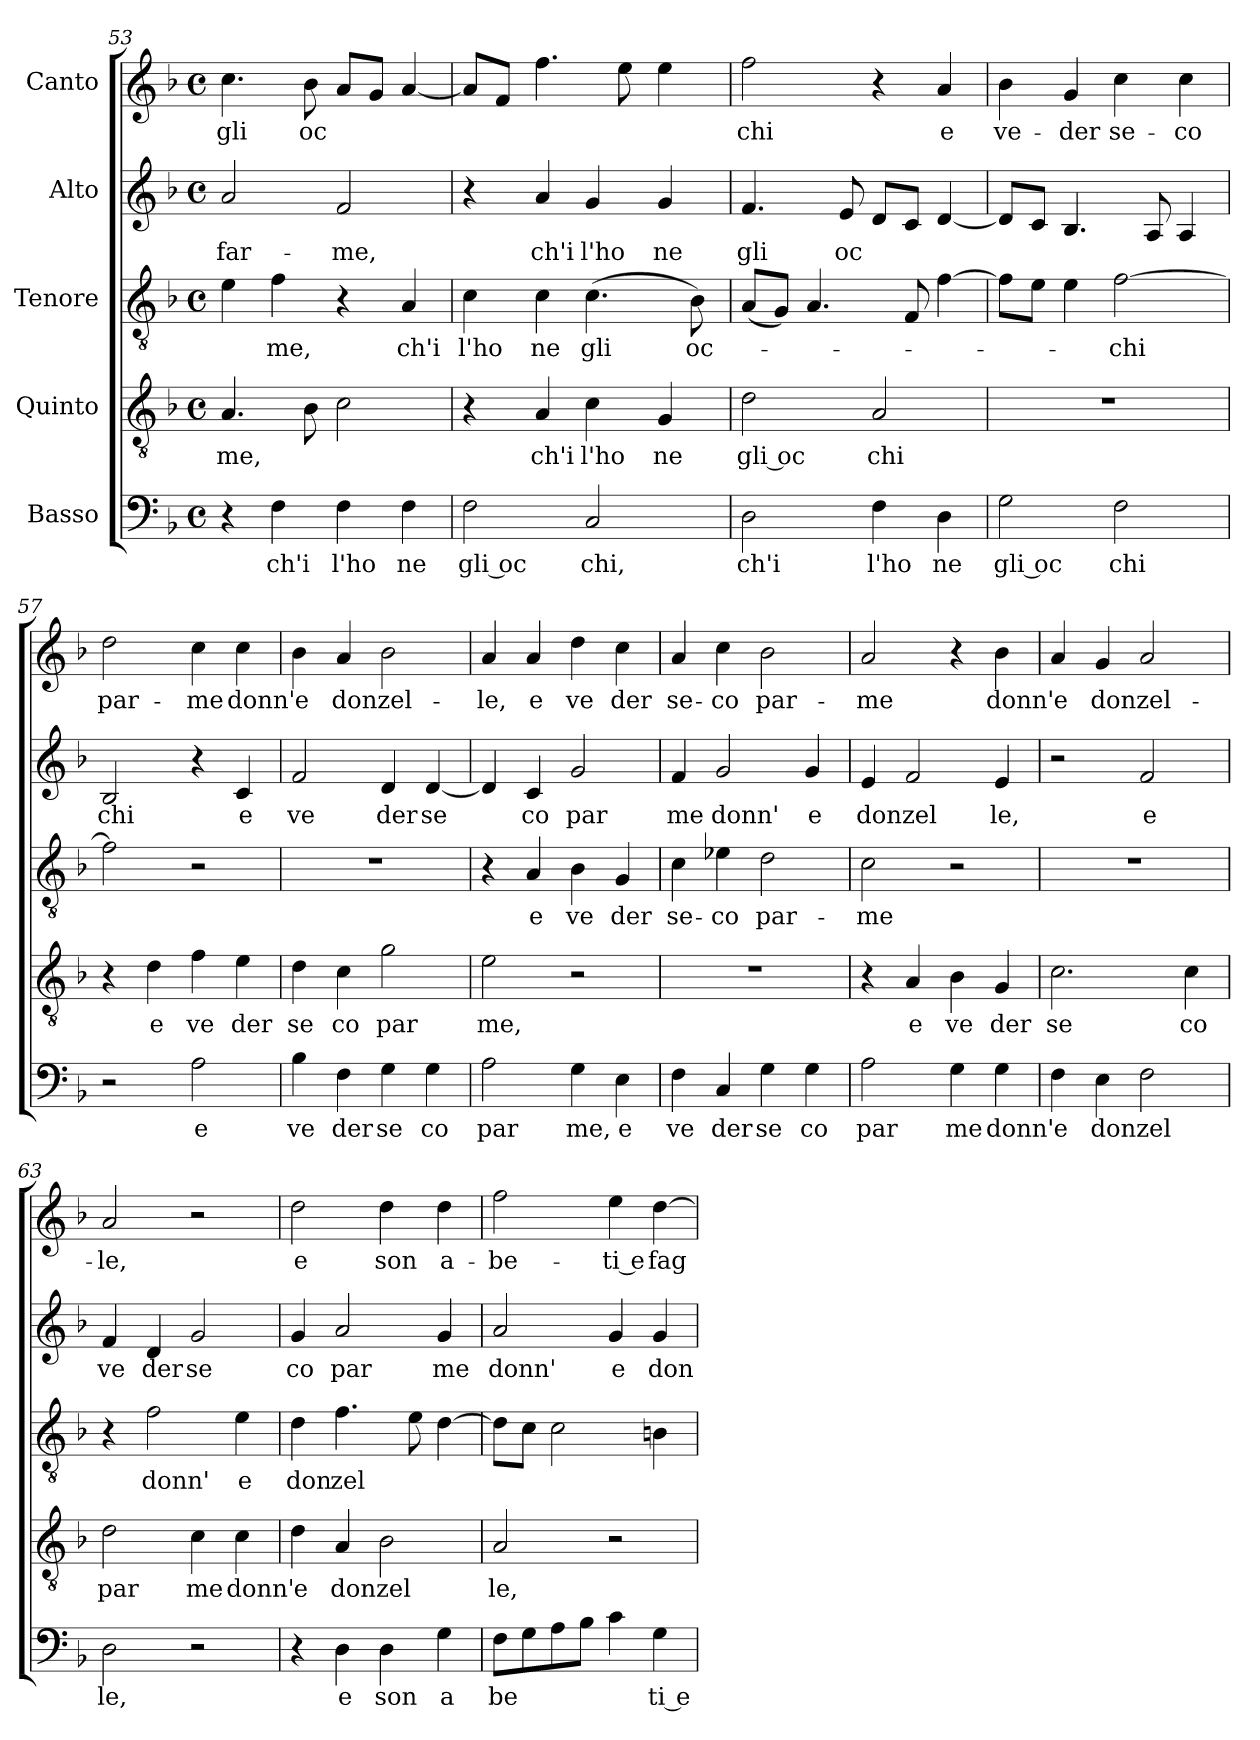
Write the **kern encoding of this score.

**kern	**text	**kern	**text	**kern	**text	**kern	**text	**kern	**text
*part5	*part5	*part4	*part4	*part3	*part3	*part2	*part2	*part1	*part1
*staff5	*staff5	*staff4	*staff4	*staff3	*staff3	*staff2	*staff2	*staff1	*staff1
*I"Basso	*	*I"Quinto	*	*I"Tenore	*	*I"Alto	*	*I"Canto	*
*clefF4	*	*clefGv2	*	*clefGv2	*	*clefG2	*	*clefG2	*
*k[b-]	*	*k[b-]	*	*k[b-]	*	*k[b-]	*	*k[b-]	*
*F:	*	*F:	*	*F:	*	*F:	*	*F:	*
*M4/4	*	*M4/4	*	*M4/4	*	*M4/4	*	*M4/4	*
*met(c)	*	*met(c)	*	*met(c)	*	*met(c)	*	*met(c)	*
=53	=53	=53	=53	=53	=53	=53	=53	=53	=53
!	!	!	!LO:LY:b	!	!	!	!LO:LY:b:cj	!	!LO:LY:b
4r	.	4.A/	-me,	4e\	.	2a/	far-	4.cc\	gli
!	!LO:LY:b:cj	!	!	!	!LO:LY:b:cj	!	!	!	!
4F\	ch'i	.	.	4f\	me,	.	.	.	.
!	!	!	!	!	!	!	!	!	!LO:LY:b:rj
.	.	8B-\	.	.	.	.	.	8b-\	oc
!	!LO:LY:b:cj	!	!	!	!	!	!LO:LY:b:cj	!	!
4F\	l'ho	2c\	.	4r	.	2f/	-me,	8a/L	.
.	.	.	.	.	.	.	.	8g/J	.
!	!LO:LY:b:cj	!	!	!	!LO:LY:b:cj	!	!	!	!
4F\	ne	.	.	4A/	ch'i	.	.	[>4a/	.
!!LO:LB:g=z
=54	=54	=54	=54	=54	=54	=54	=54	=54	=54
!	!LO:LY:b:rj	!	!	!	!LO:LY:b:cj	!	!	!	!
*	*	*	*	*	*	*	*	*^	*
2F\	gli oc	4r	.	4c\	l'ho	4r	.	8a/L]	8ryy	.
.	.	.	.	.	.	.	.	8f/J	64ryy	.
.	.	.	.	.	.	.	.	.	2ryy	.
!	!	!	!LO:LY:b:cj	!	!LO:LY:b:cj	!	!LO:LY:b:cj	!	!	!
.	.	4A/	ch'i	4c\	ne	4a/	ch'i	4.ff\	.	.
!	!LO:LY:b:cj	!	!LO:LY:b:cj	!	!LO:LY:b	!	!LO:LY:b:cj	!	!	!
2C/	chi,	4c\	l'ho	(<4.c\	gli	4g/	l'ho	.	.	.
.	.	.	.	.	.	.	.	8ee\	.	.
.	.	.	.	.	.	.	.	.	4ryy	.
!	!	!	!LO:LY:b:cj	!	!	!	!LO:LY:b:cj	!	!	!
.	.	4G/	ne	.	.	4g/	ne	4ee\	.	.
!	!	!	!	!	!LO:LY:b:rj	!	!	!	!	!
.	.	.	.	8B-\)	oc-	.	.	.	.	.
.	.	.	.	.	.	.	.	.	16..ryy	.
=55	=55	=55	=55	=55	=55	=55	=55	=55	=55	=55
!	!LO:LY:b:cj	!	!LO:LY:b:rj	!	!	!	!LO:LY:b	!	!	!LO:LY:b:cj
*	*	*	*	*	*	*	*	*v	*v	*
2D\	ch'i	2d\	gli oc	(>8A/L	.	4.f/	gli	2ff\	chi
.	.	.	.	8G/J)	.	.	.	.	.
.	.	.	.	4.A/	.	.	.	.	.
!	!	!	!	!	!	!	!LO:LY:b:rj	!	!
.	.	.	.	.	.	8e/	oc	.	.
!	!LO:LY:b:cj	!	!LO:LY:b:cj	!	!	!	!	!	!
4F\	l'ho	2A/	chi	.	.	8d/L	.	4r	.
.	.	.	.	8F/	.	8c/J	.	.	.
!	!LO:LY:b:cj	!	!	!	!	!	!	!	!LO:LY:b:cj
4D\	ne	.	.	[>4f\	.	[<4d/	.	4a/	e
=56	=56	=56	=56	=56	=56	=56	=56	=56	=56
!	!LO:LY:b:rj	!	!	!	!	!	!	!	!LO:LY:b:cj
2G\	gli oc	1r	.	8f\L]	.	8d/L]	.	4b-\	ve-
.	.	.	.	8e\J	.	8c/J	.	.	.
!	!	!	!	!	!	!	!	!	!LO:LY:b:cj
.	.	.	.	4e\	.	4.B-/	.	4g/	-der
!	!LO:LY:b:cj	!	!	!	!LO:LY:b	!	!	!	!LO:LY:b:cj
2F\	chi	.	.	[>2f\	-chi	.	.	4cc\	se-
.	.	.	.	.	.	8A/	.	.	.
!	!	!	!	!	!	!	!	!	!LO:LY:b:cj
.	.	.	.	.	.	4A/	.	4cc\	-co
=57	=57	=57	=57	=57	=57	=57	=57	=57	=57
!	!	!	!	!	!	!	!LO:LY:b:cj	!	!LO:LY:b:cj
2r	.	4r	.	2f\]	.	2B-/	chi	2dd\	par-
!	!	!	!LO:LY:b:cj	!	!	!	!	!	!
.	.	4d\	e	.	.	.	.	.	.
!	!LO:LY:b:cj	!	!LO:LY:b:cj	!	!	!	!	!	!LO:LY:b:cj
2A\	e	4f\	ve	2r	.	4r	.	4cc\	-me
!	!	!	!LO:LY:b:cj	!	!	!	!LO:LY:b:cj	!	!LO:LY:b:cj
.	.	4e\	der	.	.	4c/	e	4cc\	donn'
=58	=58	=58	=58	=58	=58	=58	=58	=58	=58
!	!LO:LY:b:cj	!	!LO:LY:b:cj	!	!	!	!LO:LY:b:cj	!	!LO:LY:b:cj
4B-\	ve	4d\	se	1r	.	2f/	ve	4b-\	e
!	!LO:LY:b:cj	!	!LO:LY:b:cj	!	!	!	!	!	!LO:LY:b:cj
4F\	der	4c\	co	.	.	.	.	4a/	donzel-
!	!LO:LY:b:cj	!	!LO:LY:b:cj	!	!	!	!LO:LY:b:cj	!	!
4G\	se	2g\	par	.	.	4d/	der	2b-\	.
!	!LO:LY:b:cj	!	!	!	!	!	!LO:LY:b:cj	!	!
4G\	co	.	.	.	.	[<4d/	se	.	.
=59	=59	=59	=59	=59	=59	=59	=59	=59	=59
!	!LO:LY:b:cj	!	!LO:LY:b:cj	!	!	!	!	!	!LO:LY:b:cj
2A\	par	2e\	me,	4r	.	4d/]	.	4a/	-le,
!	!	!	!	!	!LO:LY:b:cj	!	!LO:LY:b:cj	!	!LO:LY:b:cj
.	.	.	.	4A/	e	4c/	co	4a/	e
!	!LO:LY:b:cj	!	!	!	!LO:LY:b:cj	!	!LO:LY:b:cj	!	!LO:LY:b:cj
4G\	me,	2r	.	4B-\	ve	2g/	par	4dd\	ve
!	!LO:LY:b:cj	!	!	!	!LO:LY:b:cj	!	!	!	!LO:LY:b:cj
4E\	e	.	.	4G/	der	.	.	4cc\	der
=60	=60	=60	=60	=60	=60	=60	=60	=60	=60
!	!LO:LY:b:cj	!	!	!	!LO:LY:b:cj	!	!LO:LY:b:cj	!	!LO:LY:b:cj
4F\	ve	1r	.	4c\	se-	4f/	me	4a/	se-
!	!LO:LY:b:cj	!	!	!	!LO:LY:b:cj	!	!LO:LY:b:cj	!	!LO:LY:b:cj
4C/	der	.	.	4e-X\	-co	2g/	donn'	4cc\	-co
!	!LO:LY:b:cj	!	!	!	!LO:LY:b:cj	!	!	!	!LO:LY:b:cj
4G\	se	.	.	2d\	par-	.	.	2b-\	par-
!	!LO:LY:b:cj	!	!	!	!	!	!LO:LY:b:cj	!	!
4G\	co	.	.	.	.	4g/	e	.	.
!!LO:PB:g=z
=61	=61	=61	=61	=61	=61	=61	=61	=61	=61
!	!LO:LY:b:cj	!	!	!	!LO:LY:b:cj	!	!LO:LY:b:cj	!	!LO:LY:b:cj
2A\	par	4r	.	2c\	-me	4e/	donzel	2a/	-me
!	!	!	!LO:LY:b:cj	!	!	!	!	!	!
.	.	4A/	e	.	.	2f/	.	.	.
!	!LO:LY:b:cj	!	!LO:LY:b:cj	!	!	!	!	!	!
4G\	me	4B-\	ve	2r	.	.	.	4r	.
!	!LO:LY:b:cj	!	!LO:LY:b:cj	!	!	!	!LO:LY:b:cj	!	!LO:LY:b:cj
4G\	donn'	4G/	der	.	.	4e/	le,	4b-\	donn'
=62	=62	=62	=62	=62	=62	=62	=62	=62	=62
!	!LO:LY:b:cj	!	!LO:LY:b:cj	!	!	!	!	!	!LO:LY:b:cj
4F\	e	2.c\	se	1r	.	2r	.	4a/	e
!	!LO:LY:b:cj	!	!	!	!	!	!	!	!LO:LY:b:cj
4E\	donzel	.	.	.	.	.	.	4g/	donzel-
!	!	!	!	!	!	!	!LO:LY:b:cj	!	!
2F\	.	.	.	.	.	2f/	e	2a/	.
!	!	!	!LO:LY:b:cj	!	!	!	!	!	!
.	.	4c\	co	.	.	.	.	.	.
=63	=63	=63	=63	=63	=63	=63	=63	=63	=63
!	!LO:LY:b:cj	!	!LO:LY:b:cj	!	!	!	!LO:LY:b:cj	!	!LO:LY:b:cj
2D\	le,	2d\	par	4r	.	4f/	ve	2a/	-le,
!	!	!	!	!	!LO:LY:b:cj	!	!LO:LY:b:cj	!	!
.	.	.	.	2f\	donn'	4d/	der	.	.
!	!	!	!LO:LY:b:cj	!	!	!	!LO:LY:b:cj	!	!
2r	.	4c\	me	.	.	2g/	se	2r	.
!	!	!	!LO:LY:b:cj	!	!LO:LY:b:cj	!	!	!	!
.	.	4c\	donn'	4e\	e	.	.	.	.
=64	=64	=64	=64	=64	=64	=64	=64	=64	=64
!	!	!	!LO:LY:b:cj	!	!LO:LY:b:cj	!	!LO:LY:b:cj	!	!LO:LY:b:cj
4r	.	4d\	e	4d\	don	4g/	co	2dd\	e
!	!LO:LY:b:cj	!	!LO:LY:b:cj	!	!LO:LY:b	!	!LO:LY:b:cj	!	!
4D\	e	4A/	donzel	4.f\	zel	2a/	par	.	.
!	!LO:LY:b:cj	!	!	!	!	!	!	!	!LO:LY:b:cj
4D\	son	2B-\	.	.	.	.	.	4dd\	son
.	.	.	.	8e\	.	.	.	.	.
!	!LO:LY:b:cj	!	!	!	!	!	!LO:LY:b:cj	!	!LO:LY:b:cj
4G\	a	.	.	[>4d\	.	4g/	me	4dd\	a-
=65	=65	=65	=65	=65	=65	=65	=65	=65	=65
!	!LO:LY:b:cj	!	!LO:LY:b:cj	!	!	!	!LO:LY:b:cj	!	!LO:LY:b:cj
8F\L	be	2A/	le,	8d\L]	.	2a/	donn'	2ff\	-be-
8G\	.	.	.	8c\J	.	.	.	.	.
8A\	.	.	.	2c\	.	.	.	.	.
8B-\J	.	.	.	.	.	.	.	.	.
!	!	!	!	!	!	!	!LO:LY:b:cj	!	!LO:LY:b:rj
4c\	.	2r	.	.	.	4g/	e	4ee\	-ti e
!	!LO:LY:b:rj	!	!	!	!	!	!LO:LY:b:cj	!	!LO:LY:b
4G\	ti e	.	.	4B\	.	4g/	don	[>4dd\	fag-
=	=	=	=	=	=	=	=	=	=
*-	*-	*-	*-	*-	*-	*-	*-	*-	*-
